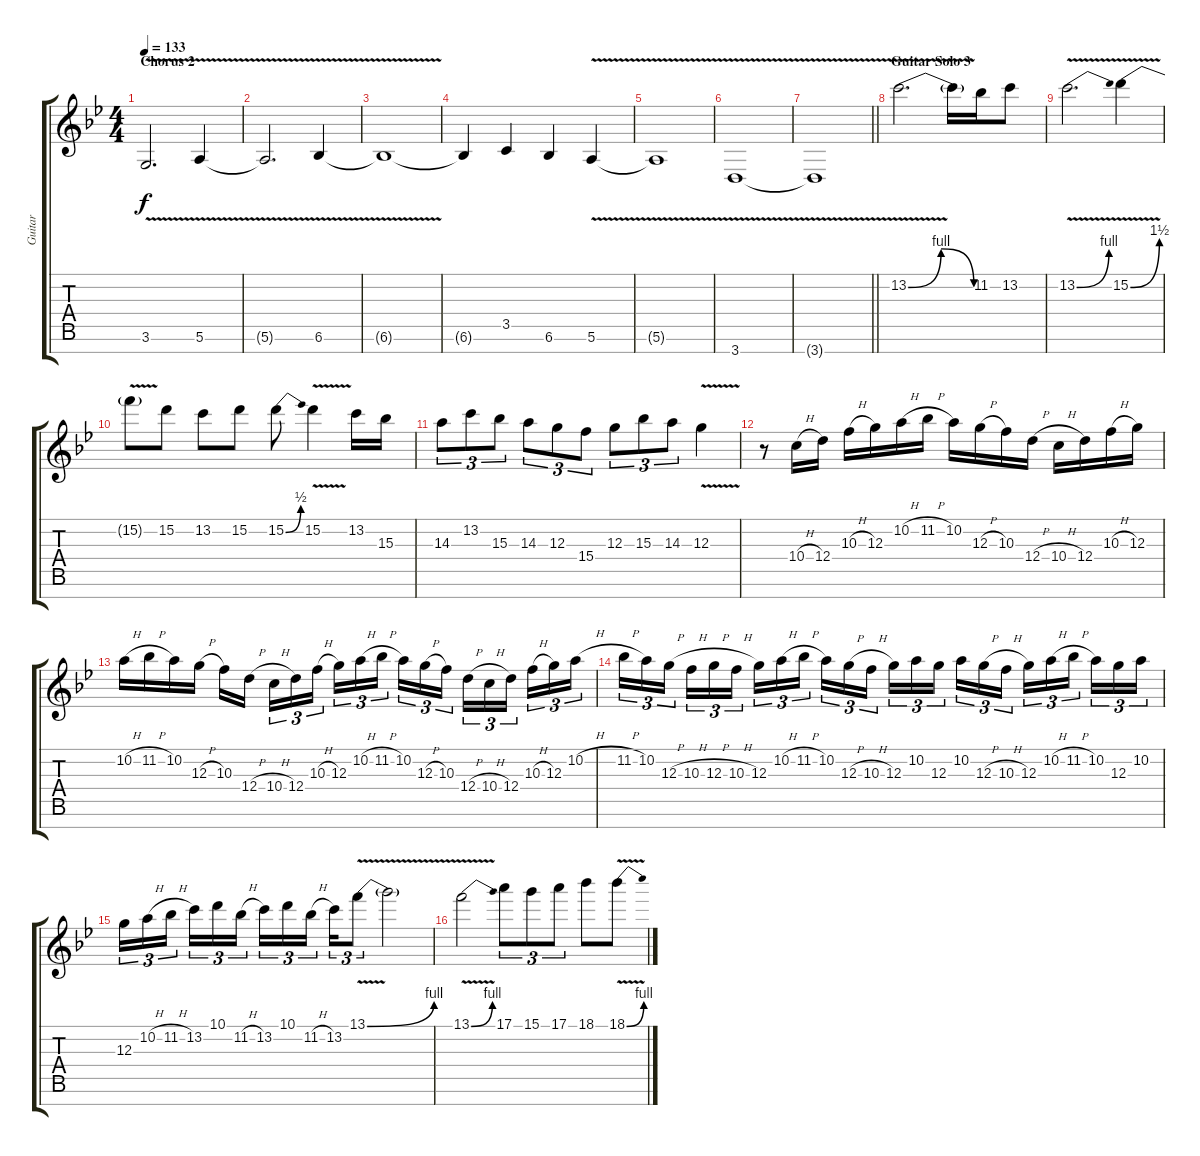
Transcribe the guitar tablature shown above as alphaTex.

\track ("Guitar" "Guitar") {instrument overdrivenguitar}
\staff {score tabs}
\tuning (E4 B3 G3 D3 A2 E2 B1) {hide}
\ts (4 4)
\section ("" "Chorus 2")
\tempo 133
\clef g2
\ks bb
3.6{v}.2{d dy f} 5.6{v}.4 |
5.6{t}.2{d} 6.6{v}.4 |
6.6{t}.1 |
6.6{t}.4 3.5.4 6.6.4 5.6{v}.4 |
5.6{t}.1 |
3.7{v}.1 |
\barLineRight lightlight
3.7{t}.1 |
\section ("" "Guitar Solo 3")
13.2{be (bendrelease 0 0 15 4 46 4 60 0) v}.2{d} 13.2{t}.16 11.2.16 13.2.8 |
13.2{be (bend 0 0 60 4) v}.2{d} 15.2{be (bend 0 0 60 6) v}.4 |
15.2{t}.8 15.2.8 13.2.8 15.2.8 15.2{be (bend 0 0 60 2)}.8 15.2{v}.4 13.2.16 15.3.16 |
14.3.8{tu (3 2)} 13.2.8{tu (3 2)} 15.3.8{tu (3 2)} 14.3.8{tu (3 2)} 12.3.8{tu (3 2)} 15.4.8{tu (3 2)} 12.3.8{tu (3 2)} 15.3.8{tu (3 2)} 14.3.8{tu (3 2)} 12.3{v}.4 |
r.8 10.4{h}.16 12.4.16 10.3{h}.16 12.3.16 10.2{h}.16 11.2{h}.16 10.2.16 12.3{h}.16 10.3.16 12.4{h}.16 10.4{h}.16 12.4.16 10.3{h}.16 12.3.16 |
10.2{h}.16 11.2{h}.16 10.2.16 12.3{h}.16 10.3.16 12.4{h}.16{beam splitsecondary} 10.4{h}.16{tu (3 2)} 12.4.16{tu (3 2)} 10.3{h}.16{tu (3 2)} 12.3.16{tu (3 2)} 10.2{h}.16{tu (3 2)} 11.2{h}.16{tu (3 2) beam splitsecondary} 10.2.16{tu (3 2)} 12.3{h}.16{tu (3 2)} 10.3.16{tu (3 2)} 12.4{h}.16{tu (3 2)} 10.4{h}.16{tu (3 2)} 12.4.16{tu (3 2) beam splitsecondary} 10.3{h}.16{tu (3 2)} 12.3.16{tu (3 2)} 10.2{h}.16{tu (3 2)} |
11.2{h}.16{tu (3 2)} 10.2.16{tu (3 2)} 12.3{h}.16{tu (3 2) beam splitsecondary} 10.3{h}.16{tu (3 2)} 12.3{h}.16{tu (3 2)} 10.3{h}.16{tu (3 2)} 12.3.16{tu (3 2)} 10.2{h}.16{tu (3 2)} 11.2{h}.16{tu (3 2) beam splitsecondary} 10.2.16{tu (3 2)} 12.3{h}.16{tu (3 2)} 10.3{h}.16{tu (3 2)} 12.3.16{tu (3 2)} 10.2.16{tu (3 2)} 12.3.16{tu (3 2) beam splitsecondary} 10.2.16{tu (3 2)} 12.3{h}.16{tu (3 2)} 10.3{h}.16{tu (3 2)} 12.3.16{tu (3 2)} 10.2{h}.16{tu (3 2)} 11.2{h}.16{tu (3 2) beam splitsecondary} 10.2.16{tu (3 2)} 12.3.16{tu (3 2)} 10.2.16{tu (3 2)} |
12.3.16{tu (3 2)} 10.2{h}.16{tu (3 2)} 11.2{h}.16{tu (3 2) beam splitsecondary} 13.2.16{tu (3 2)} 10.1.16{tu (3 2)} 11.2{h}.16{tu (3 2)} 13.2.16{tu (3 2)} 10.1.16{tu (3 2)} 11.2{h}.16{tu (3 2) beam splitsecondary} 13.2.16{tu (3 2)} 13.1{be (bend 0 0 60 4) v}.8{tu (3 2)} 13.1{t}.2 |
13.1{be (bend 0 0 60 4) v}.2 17.1.8{tu (3 2)} 15.1.8{tu (3 2)} 17.1.8{tu (3 2)} 18.1.8 18.1{be (bend 0 0 60 4) v}.8
